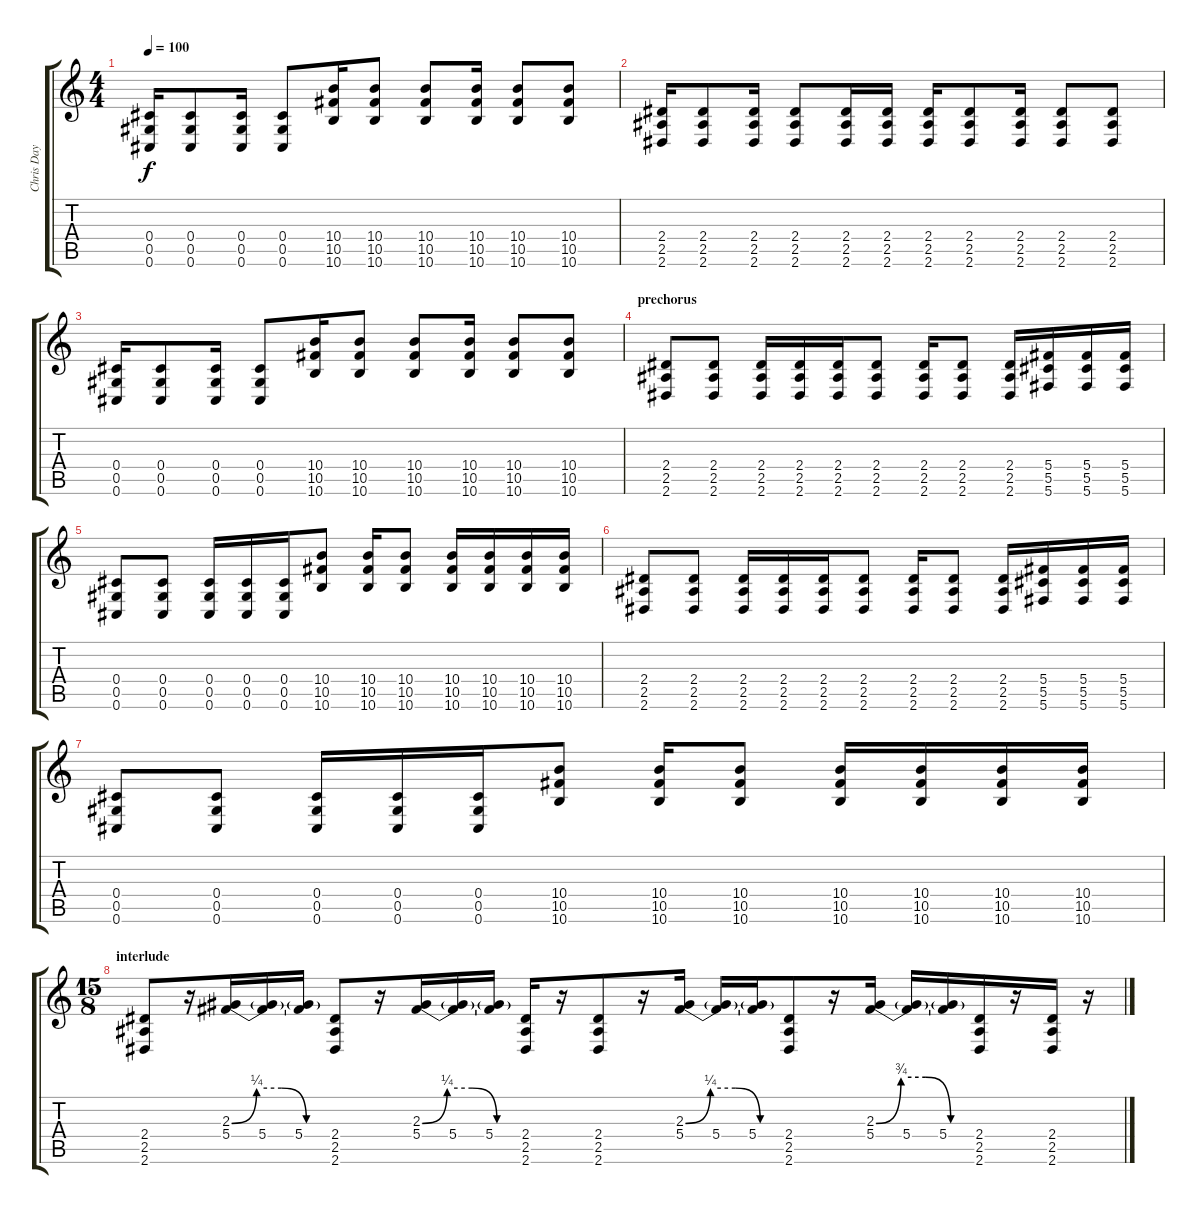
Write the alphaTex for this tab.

\track ("Chris Day" "Chris Day") {instrument distortionguitar}
\staff {score tabs}
\tuning (Eb4 Bb3 Gb3 Db3 Ab2 Db2) {hide}
\ts (4 4)
\tempo 100
\clef g2
\ks c
(0.4 0.5 0.6).16{dy f} (0.4 0.5 0.6).8 (0.4 0.5 0.6).16 (0.4 0.5 0.6).8 (10.4 10.5 10.6).16 (10.4 10.5 10.6).8 (10.4 10.5 10.6).8 (10.4 10.5 10.6).16 (10.4 10.5 10.6).8 (10.4 10.5 10.6).8 |
(2.4 2.5 2.6).16 (2.4 2.5 2.6).8 (2.4 2.5 2.6).16 (2.4 2.5 2.6).8 (2.4 2.5 2.6).16 (2.4 2.5 2.6).16 (2.4 2.5 2.6).16 (2.4 2.5 2.6).8 (2.4 2.5 2.6).16 (2.4 2.5 2.6).8 (2.4 2.5 2.6).8 |
(0.4 0.5 0.6).16 (0.4 0.5 0.6).8 (0.4 0.5 0.6).16 (0.4 0.5 0.6).8 (10.4 10.5 10.6).16 (10.4 10.5 10.6).8 (10.4 10.5 10.6).8 (10.4 10.5 10.6).16 (10.4 10.5 10.6).8 (10.4 10.5 10.6).8 |
\section ("" "prechorus")
(2.4 2.5 2.6).8 (2.4 2.5 2.6).8 (2.4 2.5 2.6).16 (2.4 2.5 2.6).16 (2.4 2.5 2.6).16 (2.4 2.5 2.6).8 (2.4 2.5 2.6).16 (2.4 2.5 2.6).8 (2.4 2.5 2.6).16 (5.4 5.5 5.6).16 (5.4 5.5 5.6).16 (5.4 5.5 5.6).16 |
(0.4 0.5 0.6).8 (0.4 0.5 0.6).8 (0.4 0.5 0.6).16 (0.4 0.5 0.6).16 (0.4 0.5 0.6).16 (10.4 10.5 10.6).8 (10.4 10.5 10.6).16 (10.4 10.5 10.6).8 (10.4 10.5 10.6).16 (10.4 10.5 10.6).16 (10.4 10.5 10.6).16 (10.4 10.5 10.6).16 |
(2.4 2.5 2.6).8 (2.4 2.5 2.6).8 (2.4 2.5 2.6).16 (2.4 2.5 2.6).16 (2.4 2.5 2.6).16 (2.4 2.5 2.6).8 (2.4 2.5 2.6).16 (2.4 2.5 2.6).8 (2.4 2.5 2.6).16 (5.4 5.5 5.6).16 (5.4 5.5 5.6).16 (5.4 5.5 5.6).16 |
(0.4 0.5 0.6).8 (0.4 0.5 0.6).8 (0.4 0.5 0.6).16 (0.4 0.5 0.6).16 (0.4 0.5 0.6).16 (10.4 10.5 10.6).8 (10.4 10.5 10.6).16 (10.4 10.5 10.6).8 (10.4 10.5 10.6).16 (10.4 10.5 10.6).16 (10.4 10.5 10.6).16 (10.4 10.5 10.6).16 |
\ts (15 8)
\section ("" "interlude")
(2.4 2.5 2.6).8 r.16 (2.3{be (custom 0 0 15 1 30 1 45 0 60 0)} 5.4).16 (2.3{t} 5.4).16 (2.3{t} 5.4).16 (2.4 2.5 2.6).8 r.16 (2.3{be (custom 0 0 15 1 30 1 45 0 60 0)} 5.4).16 (2.3{t} 5.4).16 (2.3{t} 5.4).16 (2.4 2.5 2.6).16 r.16 (2.4 2.5 2.6).8 r.16 (2.3{be (custom 0 0 15 1 30 1 45 0 60 0)} 5.4).16 (2.3{t} 5.4).16 (2.3{t} 5.4).16 (2.4 2.5 2.6).8 r.16 (2.3{be (custom 0 0 15 3 30 3 45 0 60 0)} 5.4).16 (2.3{t} 5.4).16 (2.3{t} 5.4).16 (2.4 2.5 2.6).16 r.16 (2.4 2.5 2.6).16 r.16
